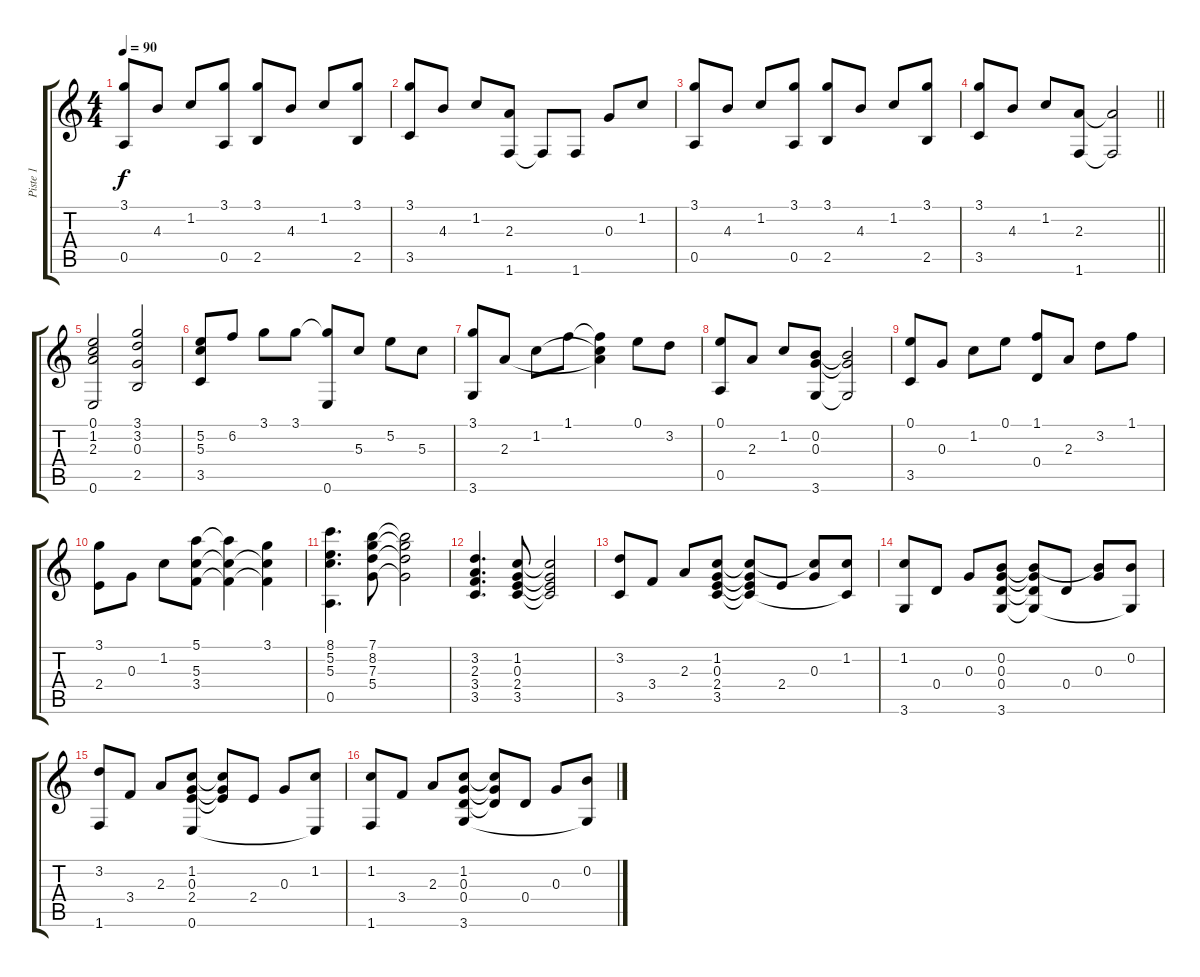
\track ("Piste 1" "Piste 1") {instrument acousticguitarsteel}
\staff {score tabs}
\tuning (E4 B3 G3 D3 A2 E2) {hide}
\ts (4 4)
\tempo 90
\clef g2
\ks c
(3.1 0.5).8{dy f instrument acousticguitarsteel} 4.3.8 1.2.8 (3.1 0.5).8 (3.1 2.5).8 4.3.8 1.2.8 (3.1 2.5).8 |
(3.1 3.5).8 4.3.8 1.2.8 (2.3 1.6).8 1.6{t}.8 1.6.8 0.3.8 1.2.8 |
(3.1 0.5).8 4.3.8 1.2.8 (3.1 0.5).8 (3.1 2.5).8 4.3.8 1.2.8 (3.1 2.5).8 |
\barLineRight lightlight
(3.1 3.5).8 4.3.8 1.2.8 (2.3 1.6).8 (2.3{t} 1.6{t}).2 |
(0.1 1.2 2.3 0.6).2 (3.1 3.2 0.3 2.5).2 |
(5.2 5.3 3.5).8 6.2.8 3.1.8 3.1.8 (3.1{t} 0.6).8 5.3.8 5.2.8 5.3.8 |
(3.1 3.6).8 2.3.8 1.2.8 1.1.8 (1.1{t} 1.2{t} 2.3{t}).4 0.1.8 3.2.8 |
(0.1 0.5).8 2.3.8 1.2.8 (0.2 0.3 3.6).8 (0.2{t} 0.3{t} 3.6{t}).2 |
(0.1 3.5).8 0.3.8 1.2.8 0.1.8 (1.1 0.4).8 2.3.8 3.2.8 1.1.8 |
(3.1 2.4).8 0.3.8 1.2.8 (5.1 5.3 3.4).8 (5.1{t} 5.3{t} 3.4{t}).4 (3.1 5.3{t} 3.4{t}).4 |
(8.1 5.2 5.3 0.5).4{d} (7.1 8.2 7.3 5.4).8 (7.1{t} 8.2{t} 7.3{t} 5.4{t}).2 |
(3.2 2.3 3.4 3.5).4{d} (1.2 0.3 2.4 3.5).8 (1.2{t} 0.3{t} 2.4{t} 3.5{t}).2 |
(3.2 3.5).8 3.4.8 2.3.8 (1.2 0.3 2.4 3.5).8 (1.2{t} 0.3{t} 2.4{t} 3.5{t}).8 2.4.8 (1.2{t} 0.3).8 (1.2 3.5{t}).8 |
(1.2 3.6).8 0.4.8 0.3.8 (0.2 0.3 0.4 3.6).8 (0.2{t} 0.3{t} 0.4{t} 3.6{t}).8 0.4.8 (0.2{t} 0.3).8 (0.2 3.6{t}).8 |
(3.2 1.6).8 3.4.8 2.3.8 (1.2 0.3 2.4 0.6).8 (1.2{t} 0.3{t} 2.4{t}).8 2.4.8 0.3.8 (1.2 0.6{t}).8 |
(1.2 1.6).8 3.4.8 2.3.8 (1.2 0.3 0.4 3.6).8 (1.2{t} 0.3{t} 0.4{t}).8 0.4.8 0.3.8 (0.2 3.6{t}).8
